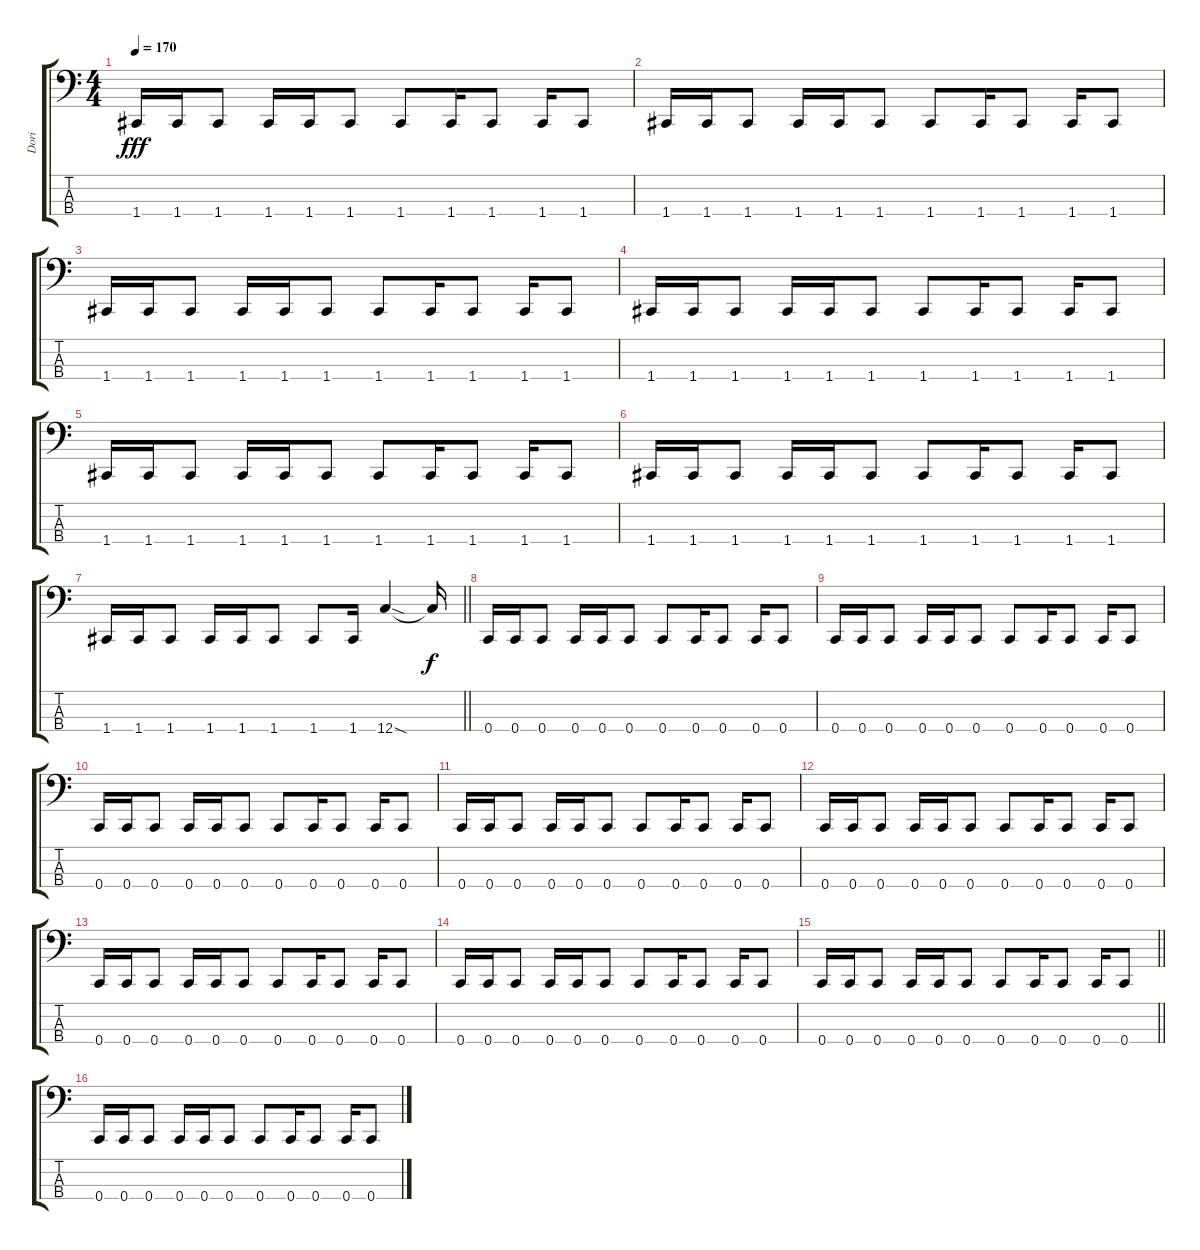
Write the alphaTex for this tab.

\track ("Dori" "Dori") {instrument electricbasspick}
\staff {score tabs}
\tuning (F2 C2 G1 C1) {hide}
\ts (4 4)
\tempo 170
\clef f4
\ks c
1.4.16{dy fff} 1.4.16 1.4.8 1.4.16 1.4.16 1.4.8 1.4.8 1.4.16 1.4.8 1.4.16 1.4.8 |
1.4.16 1.4.16 1.4.8 1.4.16 1.4.16 1.4.8 1.4.8 1.4.16 1.4.8 1.4.16 1.4.8 |
1.4.16 1.4.16 1.4.8 1.4.16 1.4.16 1.4.8 1.4.8 1.4.16 1.4.8 1.4.16 1.4.8 |
1.4.16 1.4.16 1.4.8 1.4.16 1.4.16 1.4.8 1.4.8 1.4.16 1.4.8 1.4.16 1.4.8 |
1.4.16 1.4.16 1.4.8 1.4.16 1.4.16 1.4.8 1.4.8 1.4.16 1.4.8 1.4.16 1.4.8 |
1.4.16 1.4.16 1.4.8 1.4.16 1.4.16 1.4.8 1.4.8 1.4.16 1.4.8 1.4.16 1.4.8 |
\barLineRight lightlight
1.4.16 1.4.16 1.4.8 1.4.16 1.4.16 1.4.8 1.4.8 1.4.16 12.4{sod}.4 12.4{t}.16{dy f} |
0.4.16 0.4.16 0.4.8 0.4.16 0.4.16 0.4.8 0.4.8 0.4.16 0.4.8 0.4.16 0.4.8 |
0.4.16 0.4.16 0.4.8 0.4.16 0.4.16 0.4.8 0.4.8 0.4.16 0.4.8 0.4.16 0.4.8 |
0.4.16 0.4.16 0.4.8 0.4.16 0.4.16 0.4.8 0.4.8 0.4.16 0.4.8 0.4.16 0.4.8 |
0.4.16 0.4.16 0.4.8 0.4.16 0.4.16 0.4.8 0.4.8 0.4.16 0.4.8 0.4.16 0.4.8 |
0.4.16 0.4.16 0.4.8 0.4.16 0.4.16 0.4.8 0.4.8 0.4.16 0.4.8 0.4.16 0.4.8 |
0.4.16 0.4.16 0.4.8 0.4.16 0.4.16 0.4.8 0.4.8 0.4.16 0.4.8 0.4.16 0.4.8 |
0.4.16 0.4.16 0.4.8 0.4.16 0.4.16 0.4.8 0.4.8 0.4.16 0.4.8 0.4.16 0.4.8 |
\barLineRight lightlight
0.4.16 0.4.16 0.4.8 0.4.16 0.4.16 0.4.8 0.4.8 0.4.16 0.4.8 0.4.16 0.4.8 |
0.4.16 0.4.16 0.4.8 0.4.16 0.4.16 0.4.8 0.4.8 0.4.16 0.4.8 0.4.16 0.4.8
